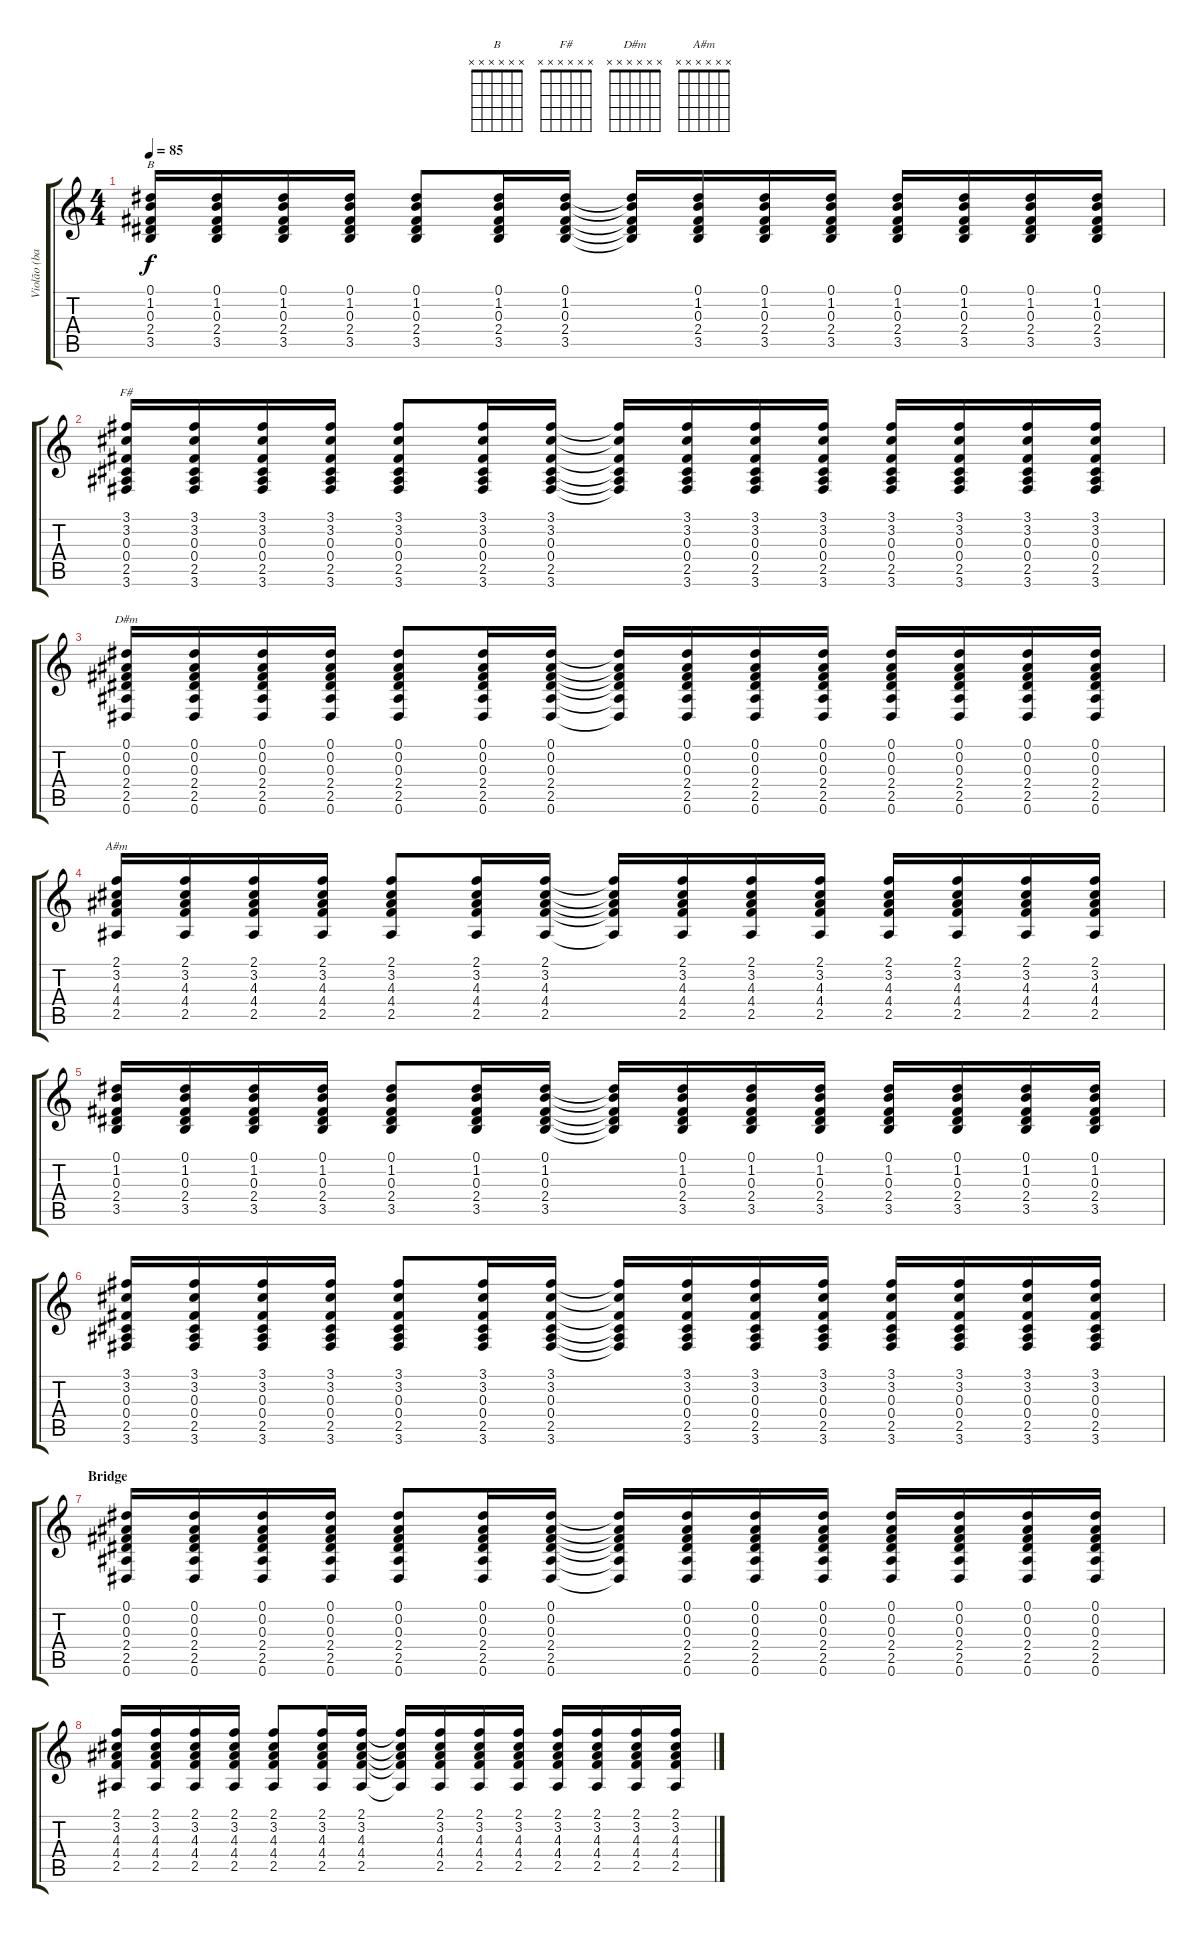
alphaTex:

\track ("Violão (base)" "Violão (ba") {instrument acousticguitarnylon}
\staff {score tabs}
\tuning (Eb4 Bb3 Gb3 Db3 Ab2 Eb2) {hide}
\chord ("B" x x x x x x)
\chord ("F#" x x x x x x)
\chord ("D#m" x x x x x x)
\chord ("A#m" x x x x x x)
\ts (4 4)
\tempo 85
\clef g2
\ks c
(0.1 1.2 0.3 2.4 3.5).16{ch "B" dy f} (0.1 1.2 0.3 2.4 3.5).16 (0.1 1.2 0.3 2.4 3.5).16 (0.1 1.2 0.3 2.4 3.5).16 (0.1 1.2 0.3 2.4 3.5).8 (0.1 1.2 0.3 2.4 3.5).16 (0.1 1.2 0.3 2.4 3.5).16 (0.1{t} 1.2{t} 0.3{t} 2.4{t} 3.5{t}).16 (0.1 1.2 0.3 2.4 3.5).16 (0.1 1.2 0.3 2.4 3.5).16 (0.1 1.2 0.3 2.4 3.5).16 (0.1 1.2 0.3 2.4 3.5).16 (0.1 1.2 0.3 2.4 3.5).16 (0.1 1.2 0.3 2.4 3.5).16 (0.1 1.2 0.3 2.4 3.5).16 |
(3.1 3.2 0.3 0.4 2.5 3.6).16{ch "F#"} (3.1 3.2 0.3 0.4 2.5 3.6).16 (3.1 3.2 0.3 0.4 2.5 3.6).16 (3.1 3.2 0.3 0.4 2.5 3.6).16 (3.1 3.2 0.3 0.4 2.5 3.6).8 (3.1 3.2 0.3 0.4 2.5 3.6).16 (3.1 3.2 0.3 0.4 2.5 3.6).16 (3.1{t} 3.2{t} 0.3{t} 0.4{t} 2.5{t} 3.6{t}).16 (3.1 3.2 0.3 0.4 2.5 3.6).16 (3.1 3.2 0.3 0.4 2.5 3.6).16 (3.1 3.2 0.3 0.4 2.5 3.6).16 (3.1 3.2 0.3 0.4 2.5 3.6).16 (3.1 3.2 0.3 0.4 2.5 3.6).16 (3.1 3.2 0.3 0.4 2.5 3.6).16 (3.1 3.2 0.3 0.4 2.5 3.6).16 |
(0.1 0.2 0.3 2.4 2.5 0.6).16{ch "D#m"} (0.1 0.2 0.3 2.4 2.5 0.6).16 (0.1 0.2 0.3 2.4 2.5 0.6).16 (0.1 0.2 0.3 2.4 2.5 0.6).16 (0.1 0.2 0.3 2.4 2.5 0.6).8 (0.1 0.2 0.3 2.4 2.5 0.6).16 (0.1 0.2 0.3 2.4 2.5 0.6).16 (0.1{t} 0.2{t} 0.3{t} 2.4{t} 2.5{t} 0.6{t}).16 (0.1 0.2 0.3 2.4 2.5 0.6).16 (0.1 0.2 0.3 2.4 2.5 0.6).16 (0.1 0.2 0.3 2.4 2.5 0.6).16 (0.1 0.2 0.3 2.4 2.5 0.6).16 (0.1 0.2 0.3 2.4 2.5 0.6).16 (0.1 0.2 0.3 2.4 2.5 0.6).16 (0.1 0.2 0.3 2.4 2.5 0.6).16 |
(2.1 3.2 4.3 4.4 2.5).16{ch "A#m"} (2.1 3.2 4.3 4.4 2.5).16 (2.1 3.2 4.3 4.4 2.5).16 (2.1 3.2 4.3 4.4 2.5).16 (2.1 3.2 4.3 4.4 2.5).8 (2.1 3.2 4.3 4.4 2.5).16 (2.1 3.2 4.3 4.4 2.5).16 (2.1{t} 3.2{t} 4.3{t} 4.4{t} 2.5{t}).16 (2.1 3.2 4.3 4.4 2.5).16 (2.1 3.2 4.3 4.4 2.5).16 (2.1 3.2 4.3 4.4 2.5).16 (2.1 3.2 4.3 4.4 2.5).16 (2.1 3.2 4.3 4.4 2.5).16 (2.1 3.2 4.3 4.4 2.5).16 (2.1 3.2 4.3 4.4 2.5).16 |
(0.1 1.2 0.3 2.4 3.5).16 (0.1 1.2 0.3 2.4 3.5).16 (0.1 1.2 0.3 2.4 3.5).16 (0.1 1.2 0.3 2.4 3.5).16 (0.1 1.2 0.3 2.4 3.5).8 (0.1 1.2 0.3 2.4 3.5).16 (0.1 1.2 0.3 2.4 3.5).16 (0.1{t} 1.2{t} 0.3{t} 2.4{t} 3.5{t}).16 (0.1 1.2 0.3 2.4 3.5).16 (0.1 1.2 0.3 2.4 3.5).16 (0.1 1.2 0.3 2.4 3.5).16 (0.1 1.2 0.3 2.4 3.5).16 (0.1 1.2 0.3 2.4 3.5).16 (0.1 1.2 0.3 2.4 3.5).16 (0.1 1.2 0.3 2.4 3.5).16 |
(3.1 3.2 0.3 0.4 2.5 3.6).16 (3.1 3.2 0.3 0.4 2.5 3.6).16 (3.1 3.2 0.3 0.4 2.5 3.6).16 (3.1 3.2 0.3 0.4 2.5 3.6).16 (3.1 3.2 0.3 0.4 2.5 3.6).8 (3.1 3.2 0.3 0.4 2.5 3.6).16 (3.1 3.2 0.3 0.4 2.5 3.6).16 (3.1{t} 3.2{t} 0.3{t} 0.4{t} 2.5{t} 3.6{t}).16 (3.1 3.2 0.3 0.4 2.5 3.6).16 (3.1 3.2 0.3 0.4 2.5 3.6).16 (3.1 3.2 0.3 0.4 2.5 3.6).16 (3.1 3.2 0.3 0.4 2.5 3.6).16 (3.1 3.2 0.3 0.4 2.5 3.6).16 (3.1 3.2 0.3 0.4 2.5 3.6).16 (3.1 3.2 0.3 0.4 2.5 3.6).16 |
\section ("" "Bridge")
(0.1 0.2 0.3 2.4 2.5 0.6).16 (0.1 0.2 0.3 2.4 2.5 0.6).16 (0.1 0.2 0.3 2.4 2.5 0.6).16 (0.1 0.2 0.3 2.4 2.5 0.6).16 (0.1 0.2 0.3 2.4 2.5 0.6).8 (0.1 0.2 0.3 2.4 2.5 0.6).16 (0.1 0.2 0.3 2.4 2.5 0.6).16 (0.1{t} 0.2{t} 0.3{t} 2.4{t} 2.5{t} 0.6{t}).16 (0.1 0.2 0.3 2.4 2.5 0.6).16 (0.1 0.2 0.3 2.4 2.5 0.6).16 (0.1 0.2 0.3 2.4 2.5 0.6).16 (0.1 0.2 0.3 2.4 2.5 0.6).16 (0.1 0.2 0.3 2.4 2.5 0.6).16 (0.1 0.2 0.3 2.4 2.5 0.6).16 (0.1 0.2 0.3 2.4 2.5 0.6).16 |
(2.1 3.2 4.3 4.4 2.5).16 (2.1 3.2 4.3 4.4 2.5).16 (2.1 3.2 4.3 4.4 2.5).16 (2.1 3.2 4.3 4.4 2.5).16 (2.1 3.2 4.3 4.4 2.5).8 (2.1 3.2 4.3 4.4 2.5).16 (2.1 3.2 4.3 4.4 2.5).16 (2.1{t} 3.2{t} 4.3{t} 4.4{t} 2.5{t}).16 (2.1 3.2 4.3 4.4 2.5).16 (2.1 3.2 4.3 4.4 2.5).16 (2.1 3.2 4.3 4.4 2.5).16 (2.1 3.2 4.3 4.4 2.5).16 (2.1 3.2 4.3 4.4 2.5).16 (2.1 3.2 4.3 4.4 2.5).16 (2.1 3.2 4.3 4.4 2.5).16
